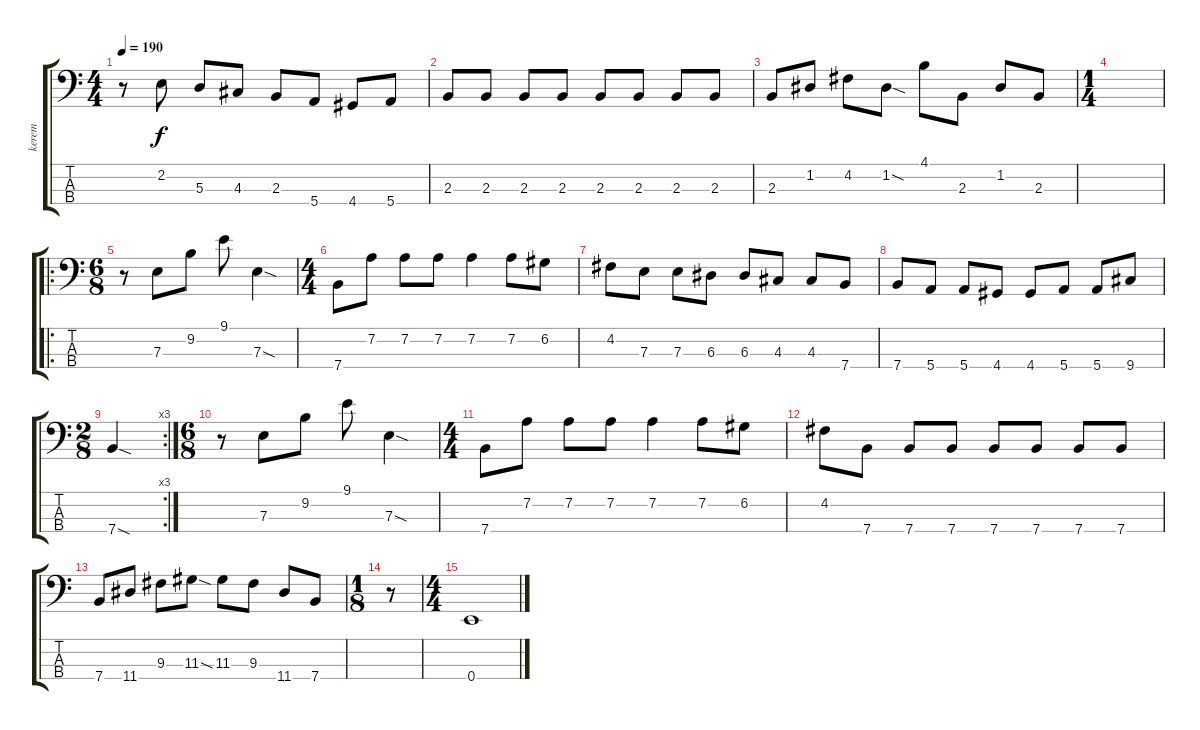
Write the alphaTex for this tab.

\track ("kerem" "kerem") {instrument electricbassfinger}
\staff {score tabs}
\tuning (G2 D2 A1 E1) {hide}
\ts (4 4)
\tempo 190
\clef f4
\ks c
r.8{dy f} 2.2.8 5.3.8 4.3.8 2.3.8 5.4.8 4.4.8 5.4.8 |
2.3.8 2.3.8 2.3.8 2.3.8 2.3.8 2.3.8 2.3.8 2.3.8 |
2.3.8 1.2.8 4.2.8 1.2{sod}.8 4.1.8 2.3.8 1.2.8 2.3.8 |
\ts (1 4)
|
\ro
\ts (6 8)
r.8 7.3.8 9.2.8 9.1.8 7.3{sod}.4 |
\ts (4 4)
7.4.8 7.2.8 7.2.8 7.2.8 7.2.4 7.2.8 6.2.8 |
4.2.8 7.3.8 7.3.8 6.3.8 6.3.8 4.3.8 4.3.8 7.4.8 |
7.4.8 5.4.8 5.4.8 4.4.8 4.4.8 5.4.8 5.4.8 9.4.8 |
\rc 3
\ts (2 8)
7.4{sod}.4 |
\ts (6 8)
r.8 7.3.8 9.2.8 9.1.8 7.3{sod}.4 |
\ts (4 4)
7.4.8 7.2.8 7.2.8 7.2.8 7.2.4 7.2.8 6.2.8 |
4.2.8 7.4.8 7.4.8 7.4.8 7.4.8 7.4.8 7.4.8 7.4.8 |
7.4.8 11.4.8 9.3.8 11.3{sod}.8 11.3.8 9.3.8 11.4.8 7.4.8 |
\ts (1 8)
r.8 |
\ts (4 4)
0.4.1
